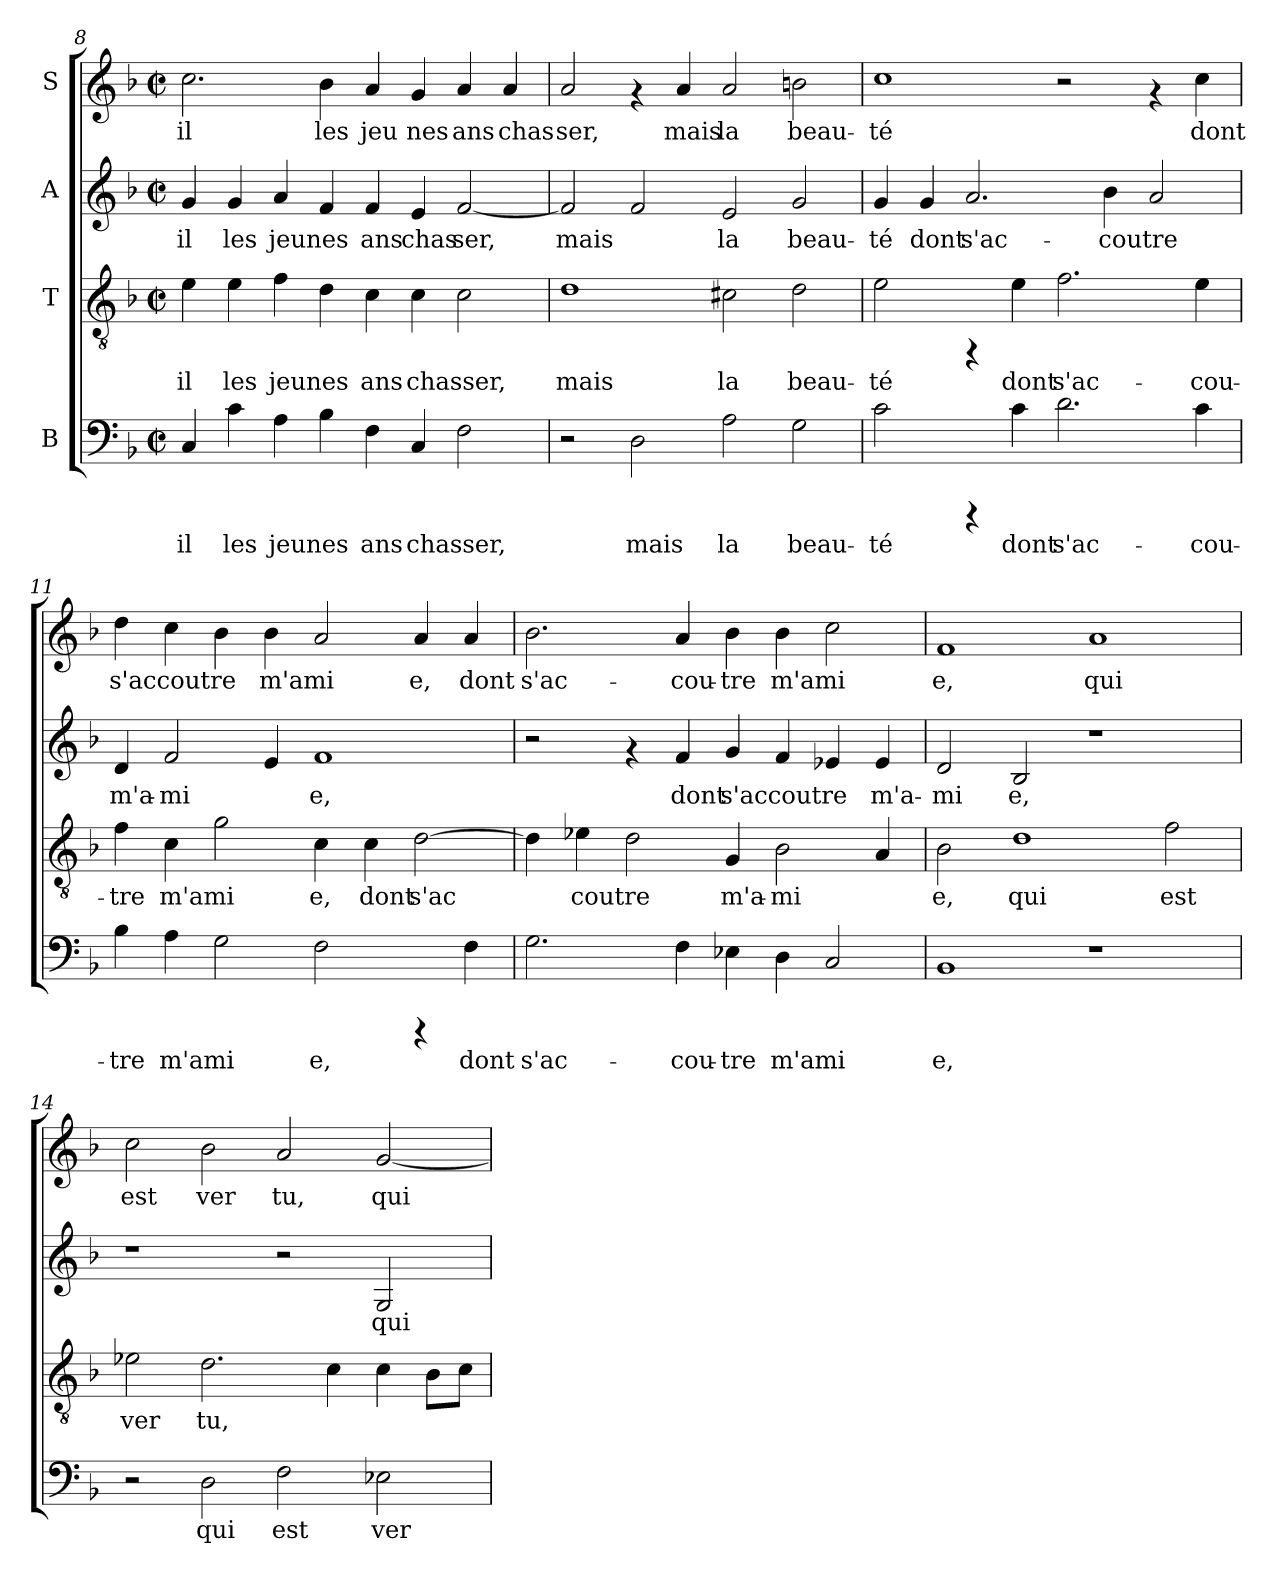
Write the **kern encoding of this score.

**kern	**text	**kern	**text	**kern	**text	**kern	**text
*part4	*part4	*part3	*part3	*part2	*part2	*part1	*part1
*staff4	*staff4	*staff3	*staff3	*staff2	*staff2	*staff1	*staff1
*I"B	*	*I"T	*	*I"A	*	*I"S	*
*clefF4	*	*clefGv2	*	*clefG2	*	*clefG2	*
*k[b-]	*	*k[b-]	*	*k[b-]	*	*k[b-]	*
*F:	*	*F:	*	*F:	*	*F:	*
*M2/2	*	*M2/2	*	*M2/2	*	*M2/2	*
*met(c|)	*	*met(c|)	*	*met(c|)	*	*met(c|)	*
=8	=8	=8	=8	=8	=8	=8	=8
!	!LO:LY:b:cj	!	!LO:LY:b:cj	!	!LO:LY:b:cj	!	!LO:LY:b:cj
4C/	il	4e\	il	4g/	il	2.cc\	il
!	!LO:LY:b:cj	!	!LO:LY:b:cj	!	!LO:LY:b:cj	!	!
4c\	les	4e\	les	4g/	les	.	.
!	!LO:LY:b:cj	!	!LO:LY:b:cj	!	!LO:LY:b:cj	!	!
4A\	jeunes	4f\	jeunes	4a/	jeunes	.	.
!	!LO:LY:b:cj	!	!LO:LY:b:cj	!	!LO:LY:b:cj	!	!LO:LY:b:cj
4B-\	.	4d\	.	4f/	.	4b-\	les
!	!LO:LY:b:cj	!	!LO:LY:b:cj	!	!LO:LY:b:cj	!	!LO:LY:b:cj
4F\	ans	4c\	ans	4f/	ans	4a/	jeu
!	!LO:LY:b:cj	!	!LO:LY:b:cj	!	!LO:LY:b:cj	!	!LO:LY:b:cj
4C/	chasser,	4c\	chasser,	4e/	chas	4g/	nes
!	!LO:LY:b:cj	!	!LO:LY:b:cj	!	!LO:LY:b:cj	!	!LO:LY:b:cj
2F\	.	2c\	.	[<2f/	ser,	4a/	ans
!	!	!	!	!	!	!	!LO:LY:b:cj
.	.	.	.	.	.	4a/	chas
!!LO:PB:g=z
=9	=9	=9	=9	=9	=9	=9	=9
!	!	!	!LO:LY:b:cj	!	!LO:LY:b:cj	!	!LO:LY:b:cj
2r	.	1d	mais	2f/]	mais	2a/	ser,
!	!LO:LY:b:cj	!	!	!	!LO:LY:b:cj	!	!
2D\	mais	.	.	2f/	.	4rf	.
!	!	!	!	!	!	!	!LO:LY:b:cj
.	.	.	.	.	.	4a/	mais
!	!LO:LY:b:cj	!	!LO:LY:b:cj	!	!LO:LY:b:cj	!	!LO:LY:b:cj
2A\	la	2c#X\	la	2e/	la	2a/	la
!	!LO:LY:b:cj	!	!LO:LY:b:cj	!	!LO:LY:b:cj	!	!LO:LY:b:cj
2G\	beau-	2d\	beau-	2g/	beau-	2bn\	beau-
=10	=10	=10	=10	=10	=10	=10	=10
!	!LO:LY:b:cj	!	!LO:LY:b:cj	!	!LO:LY:b:cj	!	!LO:LY:b:cj
2c\	-té	2e\	-té	4g/	-té	1cc	-té
!	!	!	!	!	!LO:LY:b:cj	!	!
.	.	.	.	4g/	dont	.	.
!	!	!	!	!	!LO:LY:b:cj	!	!
4rCCC	.	4rFF	.	2.a/	s'ac-	.	.
!	!LO:LY:b:cj	!	!LO:LY:b:cj	!	!	!	!
4c\	dont	4e\	dont	.	.	.	.
!	!LO:LY:b:cj	!	!LO:LY:b:cj	!	!	!	!
2.d\	s'ac-	2.f\	s'ac-	.	.	2r	.
!	!	!	!	!	!LO:LY:b:cj	!	!
.	.	.	.	4b-\	-coutre	.	.
!	!	!	!	!	!LO:LY:b:cj	!	!
.	.	.	.	2a/	.	4rf	.
!	!LO:LY:b:cj	!	!LO:LY:b:cj	!	!	!	!LO:LY:b:cj
4c\	-cou-	4e\	-cou-	.	.	4cc\	dont
=11	=11	=11	=11	=11	=11	=11	=11
!	!LO:LY:b:cj	!	!LO:LY:b:cj	!	!LO:LY:b:cj	!	!LO:LY:b:cj
4B-\	-tre	4f\	-tre	4d/	m'a-	4dd\	s'accoutre
!	!LO:LY:b:cj	!	!LO:LY:b:cj	!	!LO:LY:b:cj	!	!LO:LY:b:cj
4A\	m'ami-	4c\	m'ami-	2f/	-mi-	4cc\	.
!	!LO:LY:b:cj	!	!LO:LY:b:cj	!	!	!	!LO:LY:b:cj
2G\	--	2g\	--	.	.	4b-\	.
!	!	!	!	!	!LO:LY:b:cj	!	!LO:LY:b:cj
.	.	.	.	4e/	--	4b-\	m'ami-
!	!LO:LY:b:cj	!	!LO:LY:b:cj	!	!LO:LY:b:cj	!	!LO:LY:b:cj
2F\	-e,	4c\	-e,	1f	-e,	2a/	--
!	!	!	!LO:LY:b:cj	!	!	!	!
.	.	4c\	dont	.	.	.	.
!	!	!	!LO:LY:b:cj	!	!	!	!LO:LY:b:cj
4rCCC	.	[>2d\	s'ac-	.	.	4a/	-e,
!	!LO:LY:b:cj	!	!	!	!	!	!LO:LY:b:cj
4F\	dont	.	.	.	.	4a/	dont
=12	=12	=12	=12	=12	=12	=12	=12
!	!LO:LY:b:cj	!	!LO:LY:b:cj	!	!	!	!LO:LY:b:cj
2.G\	s'ac-	4d\]	--	2r	.	2.b-\	s'ac-
!	!	!	!LO:LY:b:cj	!	!	!	!
.	.	4e-\	-coutre	.	.	.	.
!	!	!	!LO:LY:b:cj	!	!	!	!
.	.	2d\	.	4rf	.	.	.
!	!LO:LY:b:cj	!	!	!	!LO:LY:b:cj	!	!LO:LY:b:cj
4F\	-cou-	.	.	4f/	dont	4a/	-cou-
!	!LO:LY:b:cj	!	!LO:LY:b:cj	!	!LO:LY:b:cj	!	!LO:LY:b:cj
4E-X\	-tre	4G/	m'a-	4g/	s'accoutre	4b-\	-tre
!	!LO:LY:b:cj	!	!LO:LY:b:cj	!	!LO:LY:b:cj	!	!LO:LY:b:cj
4D\	m'ami-	2B-\	-mi-	4f/	.	4b-\	m'ami-
!	!LO:LY:b:cj	!	!	!	!LO:LY:b:cj	!	!LO:LY:b:cj
2C/	--	.	.	4e-X/	.	2cc\	--
!	!	!	!LO:LY:b:cj	!	!LO:LY:b:cj	!	!
.	.	4A/	--	4e-/	m'a-	.	.
!!LO:PB:g=z
=13	=13	=13	=13	=13	=13	=13	=13
!	!LO:LY:b:cj	!	!LO:LY:b:cj	!	!LO:LY:b:cj	!	!LO:LY:b:cj
1BB-	-e,	2B-\	-e,	2d/	-mi	1f	-e,
!	!	!	!LO:LY:b:cj	!	!LO:LY:b:cj	!	!
.	.	1d	qui	2B-/	e,	.	.
!	!	!	!	!	!	!	!LO:LY:b:cj
1r	.	.	.	1r	.	1a	qui
!	!	!	!LO:LY:b:cj	!	!	!	!
.	.	2f\	est	.	.	.	.
=14	=14	=14	=14	=14	=14	=14	=14
!	!	!	!LO:LY:b:cj	!	!	!	!LO:LY:b:cj
2r	.	2e-X\	ver	1r	.	2cc\	est
!	!LO:LY:b:cj	!	!LO:LY:b:cj	!	!	!	!LO:LY:b:cj
2D\	qui	2.d\	tu,	.	.	2b-\	ver
!	!LO:LY:b:cj	!	!	!	!	!	!LO:LY:b:cj
2F\	est	.	.	2r	.	2a/	tu,
!	!	!	!LO:LY:b:cj	!	!	!	!
.	.	4c\	.	.	.	.	.
!	!LO:LY:b:cj	!	!LO:LY:b:cj	!	!LO:LY:b:cj	!	!LO:LY:b:cj
2E-X\	ver	4c\	.	2G/	qui	[<2g/	qui
!	!	!	!LO:LY:b:cj	!	!	!	!
.	.	8B-\L	.	.	.	.	.
!	!	!	!LO:LY:b:cj	!	!	!	!
.	.	8c\J	.	.	.	.	.
=	=	=	=	=	=	=	=
*-	*-	*-	*-	*-	*-	*-	*-
